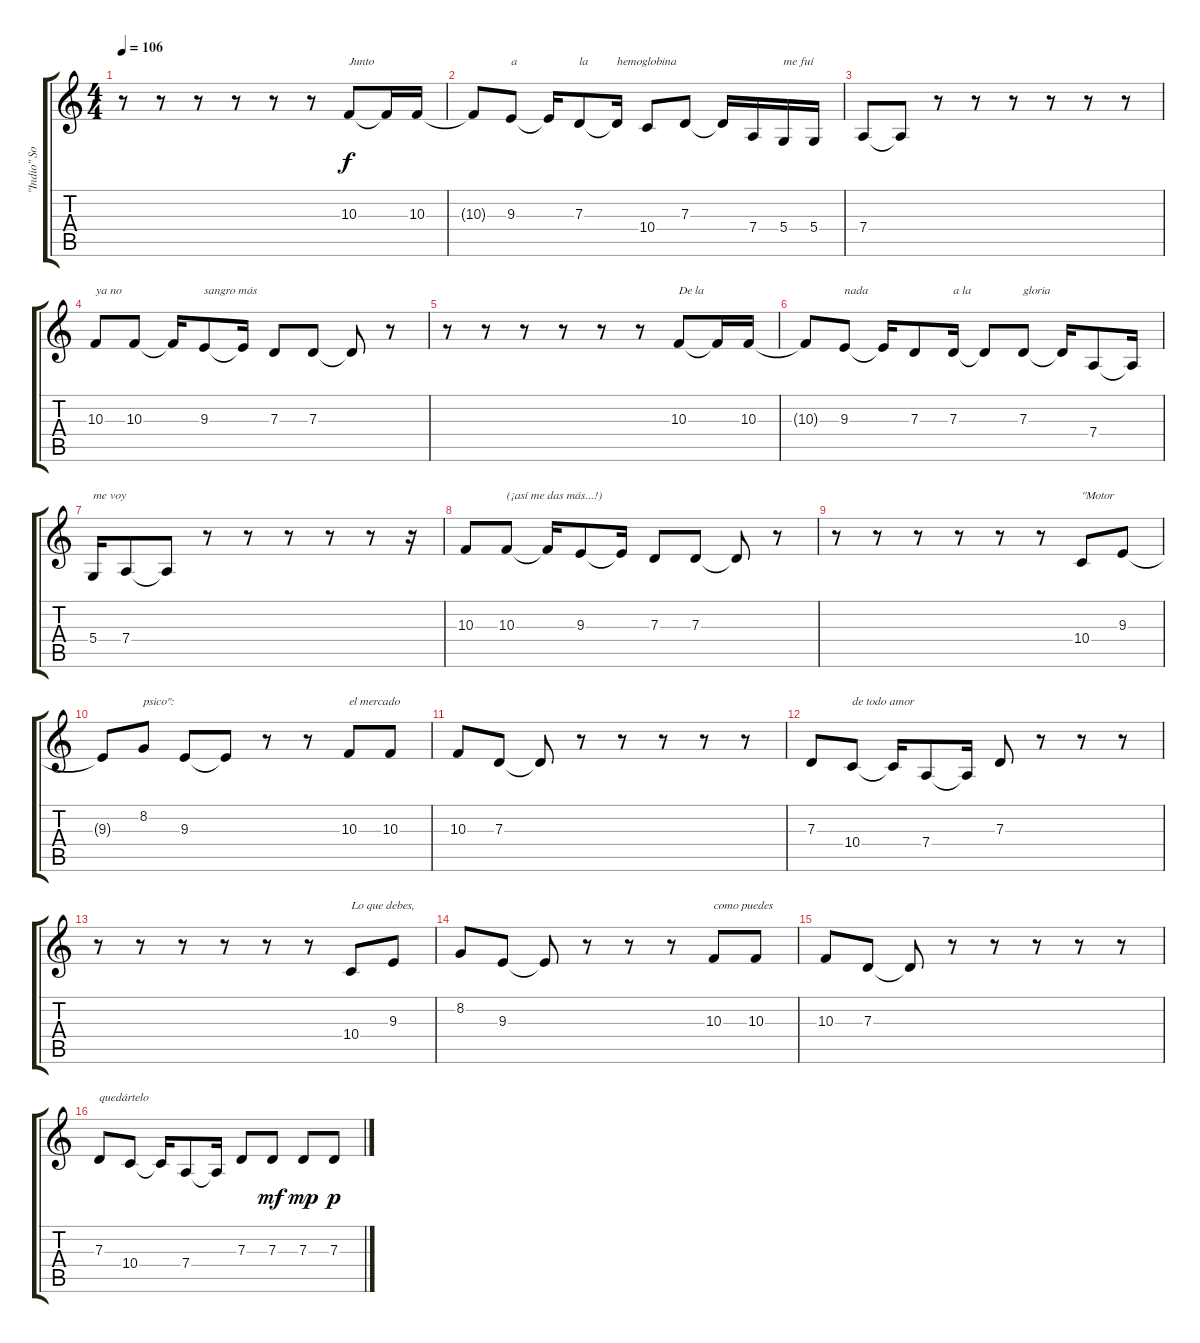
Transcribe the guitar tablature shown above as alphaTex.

\track ("\"Indio\" Solari" "\"Indio\" So") {instrument lead2sawtooth}
\staff {score tabs}
\tuning (E4 B3 G3 D3 A2 E2) {hide}
\ts (4 4)
\tempo 106
\clef g2
\ks c
r.8{dy f} r.8 r.8 r.8 r.8 r.8 10.3.8{txt "Junto"} 10.3{t}.16 10.3.16 |
10.3{t}.8 9.3.8{txt "a"} 9.3{t}.16 7.3.8{txt "la"} 7.3{t}.16{txt "hemoglobina"} 10.4.8 7.3.8 7.3{t}.16 7.4.16 5.4.16{txt "me fuí"} 5.4.16 |
7.4.8 7.4{t}.8 r.8 r.8 r.8 r.8 r.8 r.8 |
10.3.8{txt "ya no"} 10.3.8 10.3{t}.16 9.3.8{txt "sangro más"} 9.3{t}.16 7.3.8 7.3.8 7.3{t}.8 r.8 |
r.8 r.8 r.8 r.8 r.8 r.8 10.3.8{txt "De la"} 10.3{t}.16 10.3.16 |
10.3{t}.8 9.3.8{txt "nada"} 9.3{t}.16 7.3.8 7.3.16{txt "a la"} 7.3{t}.8 7.3.8{txt "gloria"} 7.3{t}.16 7.4.8 7.4{t}.16 |
5.4.16{txt "me voy"} 7.4.8 7.4{t}.8 r.8 r.8 r.8 r.8 r.8 r.16 |
10.3.8 10.3.8{txt "(¡así me das más...!) "} 10.3{t}.16 9.3.8 9.3{t}.16 7.3.8 7.3.8 7.3{t}.8 r.8 |
r.8 r.8 r.8 r.8 r.8 r.8 10.4.8{txt "\"Motor"} 9.3.8 |
9.3{t}.8 8.2.8{txt "psico\": "} 9.3.8 9.3{t}.8 r.8 r.8 10.3.8{txt "el mercado"} 10.3.8 |
10.3.8 7.3.8 7.3{t}.8 r.8 r.8 r.8 r.8 r.8 |
7.3.8 10.4.8{txt "de todo amor"} 10.4{t}.16 7.4.8 7.4{t}.16 7.3.8 r.8 r.8 r.8 |
r.8 r.8 r.8 r.8 r.8 r.8 10.4.8{txt "Lo que debes,"} 9.3.8 |
8.2.8 9.3.8 9.3{t}.8 r.8 r.8 r.8 10.3.8{txt "como puedes"} 10.3.8 |
10.3.8 7.3.8 7.3{t}.8 r.8 r.8 r.8 r.8 r.8 |
7.3.8{txt "quedártelo"} 10.4.8 10.4{t}.16 7.4.8 7.4{t}.16 7.3.8 7.3.8{dy mf} 7.3.8{dy mp} 7.3.8{dy p}
